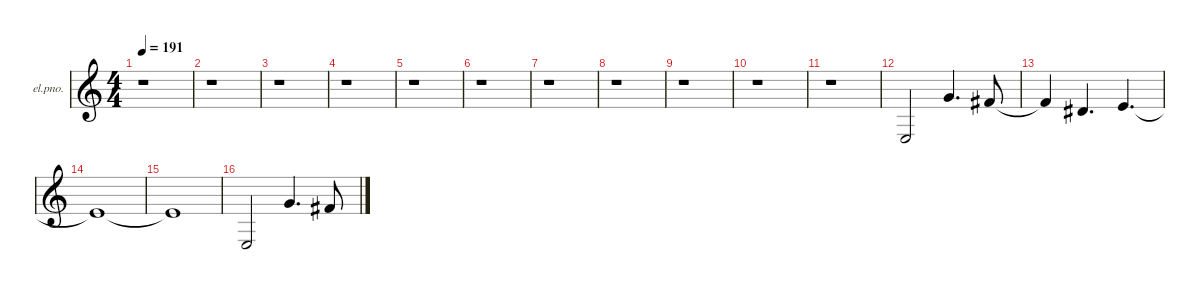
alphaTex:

\defaultSystemsLayout 4
\hideDynamics
\bracketExtendMode nobrackets
\firstSystemTrackNameOrientation horizontal
\otherSystemsTrackNameOrientation horizontal
\track ("Rhodes piano" "el.pno.") {instrument electricpiano1}
\staff {score}
\tuning (E4 B3 G3 D3 A2 E2 B1)
\ts (4 4)
\tempo 191
\clef g2
\ks c
r.1{dy f beam Down} |
r.1{beam Down} |
r.1{beam Down} |
r.1{beam Down} |
r.1{beam Down} |
r.1{beam Down} |
r.1{beam Down} |
r.1{beam Down} |
r.1{beam Down} |
r.1{beam Down} |
r.1{beam Down} |
2.4.2{beam Up} 3.1.4{d beam Up} 2.1{acc #}.8{beam Up} |
2.1{t acc #}.4{beam Up} 4.2{acc #}.4{d beam Up} 5.2.4{d beam Up} |
5.2{t}.1{beam Up} |
5.2{t}.1{beam Up} |
2.4.2{beam Up} 3.1.4{d beam Up} 2.1{acc #}.8{beam Up}
